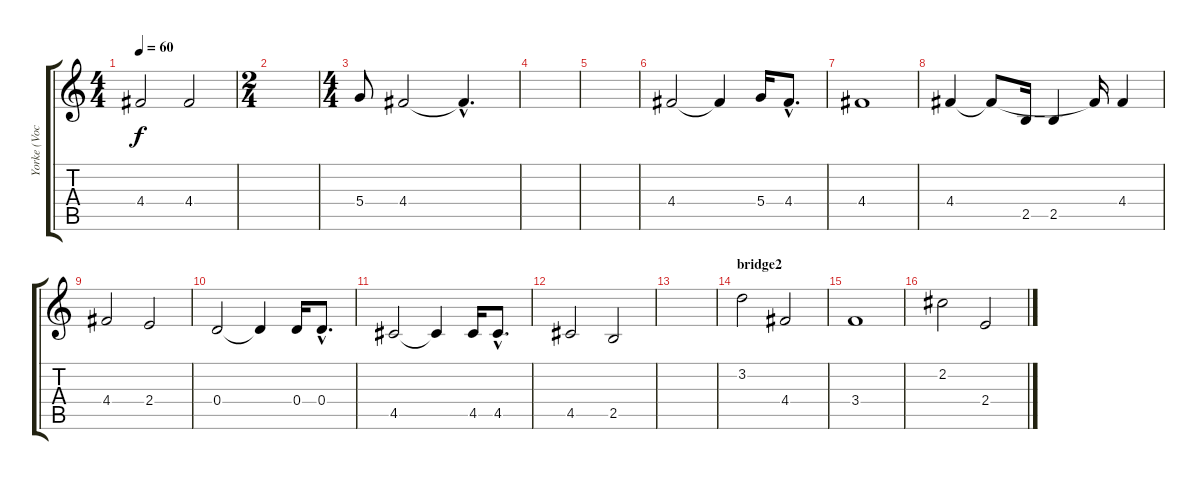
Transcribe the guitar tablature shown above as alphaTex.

\track ("Yorke (Vocal)" "Yorke (Voc") {instrument electricguitarjazz}
\staff {score tabs}
\tuning (E4 B3 G3 D3 A2 E2) {hide}
\ts (4 4)
\tempo 60
\clef g2
\ks c
4.4.2{dy f} 4.4.2 |
\ts (2 4)
|
\ts (4 4)
5.4.8 4.4.2 4.4{hac t}.4{d} |
|
|
4.4.2 4.4{t}.4 5.4.16 4.4{hac}.8{d} |
4.4.1 |
4.4.4 4.4{t}.8 2.5.16 2.5.4 4.4{t}.16 4.4.4 |
4.4.2 2.4.2 |
0.4.2 0.4{t}.4 0.4.16 0.4{hac}.8{d} |
4.5.2 4.5{t}.4 4.5.16 4.5{hac}.8{d} |
4.5.2 2.5.2 |
|
\section ("" "bridge2")
3.2.2 4.4.2 |
3.4.1 |
2.2.2 2.4.2
